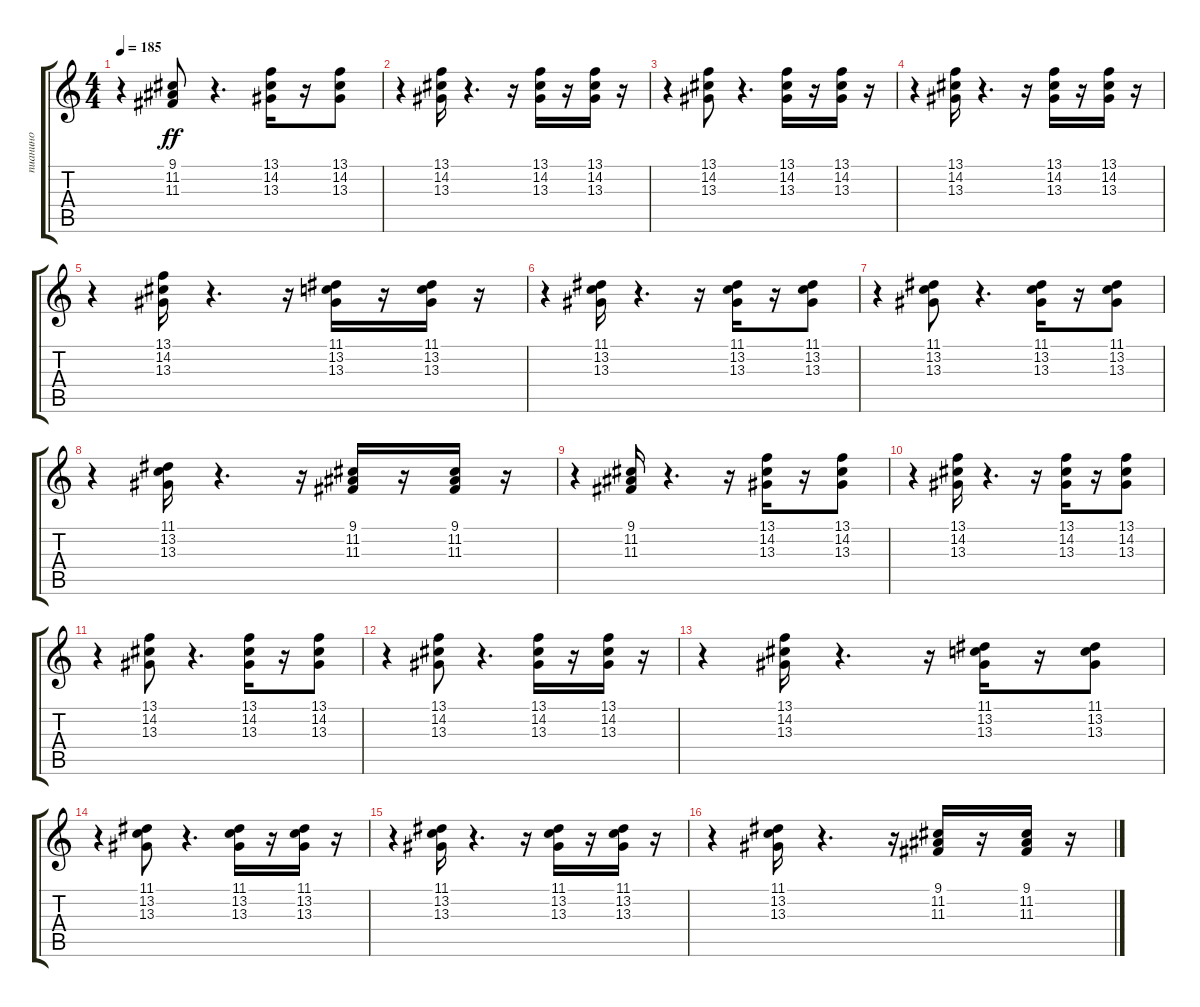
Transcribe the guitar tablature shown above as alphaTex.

\track ("пианино" "пианино") {instrument acousticgrandpiano}
\staff {score tabs}
\tuning (E4 B3 G3 D3 A2 E2) {hide}
\ts (4 4)
\tempo 185
\clef g2
\ks c
r.4{dy ff} (9.1 11.2 11.3).8 r.4{d} (13.1 14.2 13.3).16 r.16 (13.1 14.2 13.3).8 |
r.4 (13.1 14.2 13.3).16 r.4{d} r.16 (13.1 14.2 13.3).16 r.16 (13.1 14.2 13.3).16 r.16 |
r.4 (13.1 14.2 13.3).8 r.4{d} (13.1 14.2 13.3).16 r.16 (13.1 14.2 13.3).16 r.16 |
r.4 (13.1 14.2 13.3).16 r.4{d} r.16 (13.1 14.2 13.3).16 r.16 (13.1 14.2 13.3).16 r.16 |
r.4 (13.1 14.2 13.3).16 r.4{d} r.16 (11.1 13.2 13.3).16 r.16 (11.1 13.2 13.3).16 r.16 |
r.4 (11.1 13.2 13.3).16 r.4{d} r.16 (11.1 13.2 13.3).16 r.16 (11.1 13.2 13.3).8 |
r.4 (11.1 13.2 13.3).8 r.4{d} (11.1 13.2 13.3).16 r.16 (11.1 13.2 13.3).8 |
r.4 (11.1 13.2 13.3).16 r.4{d} r.16 (9.1 11.2 11.3).16 r.16 (9.1 11.2 11.3).16 r.16 |
r.4 (9.1 11.2 11.3).16 r.4{d} r.16 (13.1 14.2 13.3).16 r.16 (13.1 14.2 13.3).8 |
r.4 (13.1 14.2 13.3).16 r.4{d} r.16 (13.1 14.2 13.3).16 r.16 (13.1 14.2 13.3).8 |
r.4 (13.1 14.2 13.3).8 r.4{d} (13.1 14.2 13.3).16 r.16 (13.1 14.2 13.3).8 |
r.4 (13.1 14.2 13.3).8 r.4{d} (13.1 14.2 13.3).16 r.16 (13.1 14.2 13.3).16 r.16 |
r.4 (13.1 14.2 13.3).16 r.4{d} r.16 (11.1 13.2 13.3).16 r.16 (11.1 13.2 13.3).8 |
r.4 (11.1 13.2 13.3).8 r.4{d} (11.1 13.2 13.3).16 r.16 (11.1 13.2 13.3).16 r.16 |
r.4 (11.1 13.2 13.3).16 r.4{d} r.16 (11.1 13.2 13.3).16 r.16 (11.1 13.2 13.3).16 r.16 |
r.4 (11.1 13.2 13.3).16 r.4{d} r.16 (9.1 11.2 11.3).16 r.16 (9.1 11.2 11.3).16 r.16
